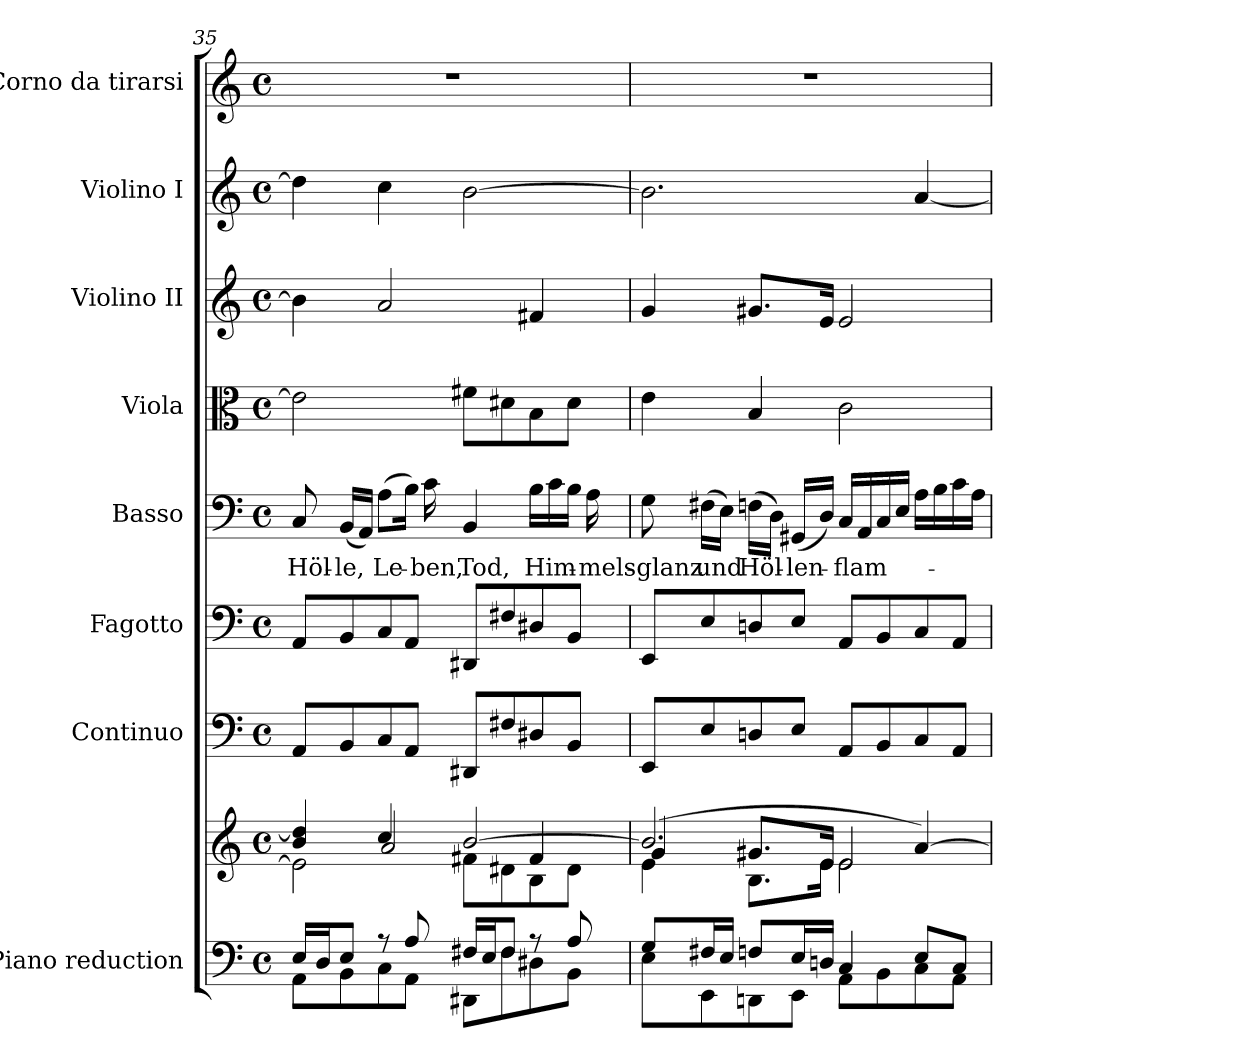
**kern	**kern	**kern	**kern	**kern	**text	**kern	**kern	**kern	**kern
*part8	*part8	*part7	*part6	*part5	*part5	*part4	*part3	*part2	*part1
*staff9	*staff8	*staff7	*staff6	*staff5	*staff5	*staff4	*staff3	*staff2	*staff1
*I"Piano reduction	*	*I"Continuo	*I"Fagotto	*I"Basso	*	*I"Viola	*I"Violino II	*I"Violino I	*I"Corno da tirarsi
*I'Pno	*	*	*	*	*	*	*	*	*
*clefF4	*clefG2	*clefF4	*clefF4	*clefF4	*	*clefC3	*clefG2	*clefG2	*clefG2
*	*	*	*	*	*	*	*	*	*ITrd7c12
*k[]	*k[]	*k[]	*k[]	*k[]	*	*k[]	*k[]	*k[]	*k[]
*M4/4	*M4/4	*M4/4	*M4/4	*M4/4	*	*M4/4	*M4/4	*M4/4	*M4/4
*met(c)	*met(c)	*met(c)	*met(c)	*met(c)	*	*met(c)	*met(c)	*met(c)	*met(c)
=35	=35	=35	=35	=35	=35	=35	=35	=35	=35
*^	*^	*	*	*	*	*	*	*	*
*	*	*	*^	*	*	*	*	*	*	*	*
!	!	!	!	!	!	!	!	!LO:LY:b	!	!	!	!
16E/LL	8AA\L	4b/ 4dd/]	2e\]	4ryy	8AA/L	8AA/L	8C/	Höl-	2e\]	4b\]	4dd\]	1r
16D/J	.	.	.	.	.	.	.	.	.	.	.	.
!	!	!	!	!	!	!	!	!LO:LY:b	!	!	!	!
8E/J	8BB\	.	.	.	8BB/	8BB/	(<16BB/LL	-le,	.	.	.	.
.	.	.	.	.	.	.	16AA/JJ)	.	.	.	.	.
!	!	!	!	!	!	!	!	!LO:LY:b	!	!	!	!
8r	8C\	4cc/	.	2a/	8C/	8C/	(>8A\L	Le-	.	2a/	4cc\	.
8A/	8AA\J	.	.	.	8AA/J	8AA/J	16B\Jk)	.	.	.	.	.
!	!	!	!	!	!	!	!	!LO:LY:b	!	!	!	!
.	.	.	.	.	.	.	16c\	-ben,	.	.	.	.
!	!	!	!	!	!	!	!	!LO:LY:b	!	!	!	!
16F#X/LL	8DD#X\L	[2b/	8f#X\L	.	8DD#X/L	8DD#X/L	4BB/	Tod,	8f#X\L	.	[2b\	.
16E/J	.	.	.	.	.	.	.	.	.	.	.	.
8F#/J	8F#\	.	8d#X\	.	8F#X/	8F#X/	.	.	8d#X\	.	.	.
!	!	!	!	!	!	!	!	!LO:LY:b	!	!	!	!
8r	8D#X\	.	8B\	4f#/	8D#X/	8D#X/	16B\LL	Him-	8B\	4f#X/	.	.
.	.	.	.	.	.	.	16c\	.	.	.	.	.
8A/	8BB\J	.	8d#\J	.	8BB/J	8BB/J	16B\JJ	.	8d#\J	.	.	.
!	!	!	!	!	!	!	!	!LO:LY:b	!	!	!	!
.	.	.	.	.	.	.	16A\	-mels-	.	.	.	.
=36	=36	=36	=36	=36	=36	=36	=36	=36	=36	=36	=36	=36
!	!	!	!	!	!	!	!	!LO:LY:b	!	!	!	!
8G/L	8E\L	(>2.b/]	4e\	4g/	8EE/L	8EE/L	8G\	-glanz	4e\	4g/	2.b\]	1r
!	!	!	!	!	!	!	!	!LO:LY:b	!	!	!	!
16F#X/L	8EE\	.	.	.	8E/	8E/	(>16F#X\LL	und	.	.	.	.
16E/JJ	.	.	.	.	.	.	16E\JJ)	.	.	.	.	.
!	!	!	!	!	!	!	!	!LO:LY:b	!	!	!	!
8Fn/L	8DDn\	.	8.B\L	8.g#X/L	8Dn/	8Dn/	(>16Fn\LL	Höl-	4B/	8.g#X/L	.	.
.	.	.	.	.	.	.	16D\JJ)	.	.	.	.	.
!	!	!	!	!	!	!	!	!LO:LY:b	!	!	!	!
16E/L	8EE\J	.	.	.	8E/J	8E/J	(<16GG#X/LL	-len-	.	.	.	.
16Dn/JJ	.	.	16e\Jk	16e/Jk	.	.	16D/JJ)	.	.	16e/Jk	.	.
!	!	!	!	!	!	!	!	!LO:LY:b	!	!	!	!
4C/	8AA\L	.	2e\	2e/	8AA/L	8AA/L	16C/LL	-flam-	2c\	2e/	.	.
.	.	.	.	.	.	.	16AA/	.	.	.	.	.
.	8BB\	.	.	.	8BB/	8BB/	16C/	.	.	.	.	.
.	.	.	.	.	.	.	16E/JJ	.	.	.	.	.
8E/L	8C\	[4a/)	.	.	8C/	8C/	16A\LL	.	.	.	[4a/	.
.	.	.	.	.	.	.	16B\	.	.	.	.	.
8C/J	8AA\J	.	.	.	8AA/J	8AA/J	16c\	.	.	.	.	.
.	.	.	.	.	.	.	16A\JJ	.	.	.	.	.
*v	*v	*	*	*	*	*	*	*	*	*	*	*
*	*v	*v	*v	*	*	*	*	*	*	*	*
=	=	=	=	=	=	=	=	=	=
*-	*-	*-	*-	*-	*-	*-	*-	*-	*-
